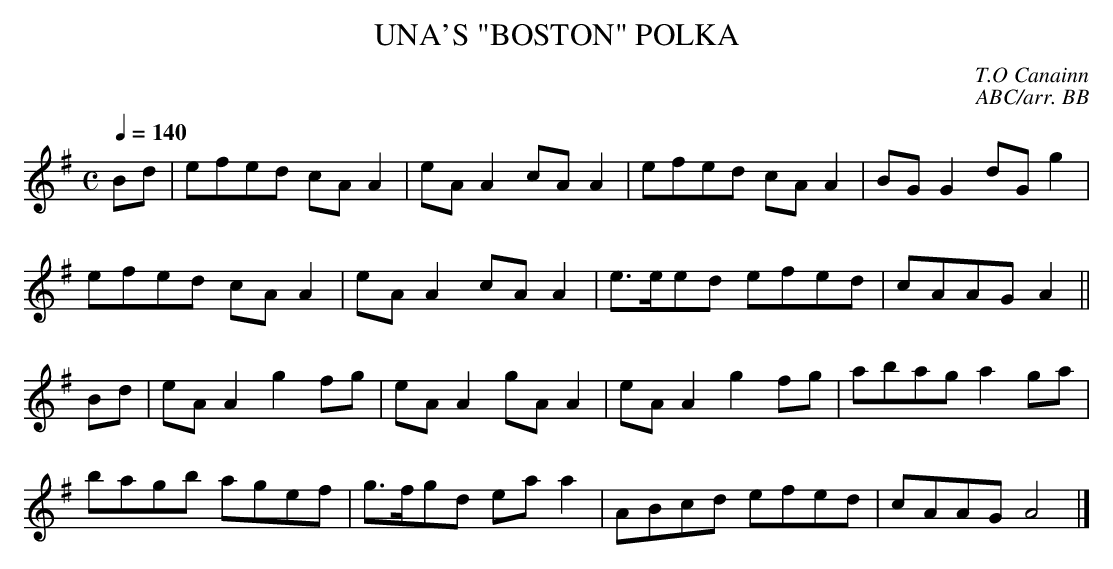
X:1
T:UNA'S "BOSTON" POLKA
C:T.O Canainn
C:ABC/arr. BB
Q:1/4=140
M:C
K:Ador
Bd|efed cAA2|eAA2 cAA2|efed cAA2|BGG2 dGg2|
efed cAA2|eAA2 cAA2|e>eed efed|cAAG A2||
Bd|eAA2 g2fg|eAA2 gAA2|eAA2 g2fg|abag a2ga|
bagb agef|g>fgd eaa2|ABcd efed|cAAG A4|]
